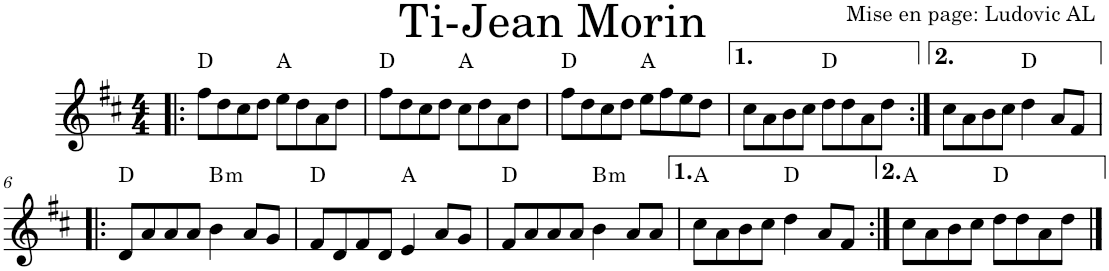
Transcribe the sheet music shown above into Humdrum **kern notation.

**kern	**harte
*part1	*part1
*staff1	*
*I"Violon	*
*I'Vln.	*
*clefG2	*
*k[f#c#]	*
*M4/4	*
=1!|:	=1!|:
8ff#\L	D:maj
8dd\	.
8cc#\	.
8dd\J	.
8ee\L	A:maj
8dd\	.
8a\	.
8dd\J	.
=2	=2
8ff#\L	D:maj
8dd\	.
8cc#\	.
8dd\J	.
8cc#\L	A:maj
8dd\	.
8a\	.
8dd\J	.
=3	=3
8ff#\L	D:maj
8dd\	.
8cc#\	.
8dd\J	.
8ee\L	A:maj
8ff#\	.
8ee\	.
8dd\J	.
=4	=4
8cc#\L	.
8a\	.
8b\	.
8cc#\J	.
8dd\L	D:maj
8dd\	.
8a\	.
8dd\J	.
=5:|!	=5:|!
8cc#\L	.
8a\	.
8b\	.
8cc#\J	.
4dd\	D:maj
8a/L	.
8f#/J	.
!!LO:LB:g=z
=6!|:	=6!|:
8d/L	D:maj
8a/	.
8a/	.
8a/J	.
!	!LO:H:kt=m
4b\	B:min
8a/L	.
8g/J	.
=7	=7
8f#/L	D:maj
8d/	.
8f#/	.
8d/J	.
4e/	A:maj
8a/L	.
8g/J	.
=8	=8
8f#/L	D:maj
8a/	.
8a/	.
8a/J	.
!	!LO:H:kt=m
4b\	B:min
8a/L	.
8a/J	.
=9	=9
8cc#\L	A:maj
8a\	.
8b\	.
8cc#\J	.
4dd\	D:maj
8a/L	.
8f#/J	.
=10:|!	=10:|!
8cc#\L	A:maj
8a\	.
8b\	.
8cc#\J	.
8dd\L	D:maj
8dd\	.
8a\	.
8dd\J	.
==	==
*-	*-
